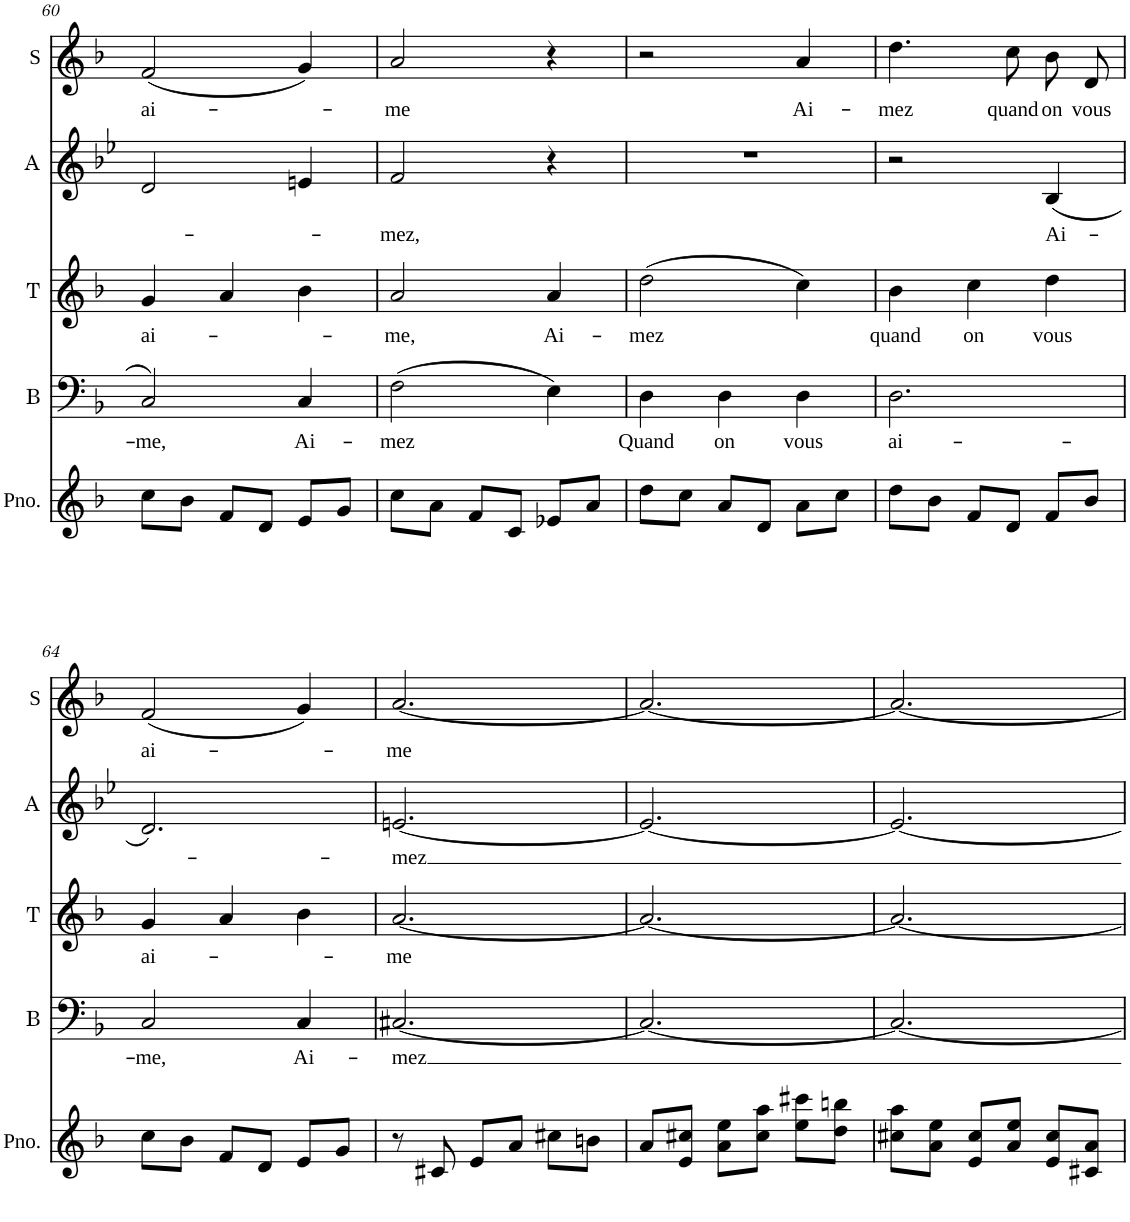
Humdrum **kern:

**kern	**kern	**text	**kern	**text	**kern	**text	**kern	**text
*part5	*part4	*part4	*part3	*part3	*part2	*part2	*part1	*part1
*staff5	*staff4	*staff4	*staff3	*staff3	*staff2	*staff2	*staff1	*staff1
*I"Piano	*I"B	*	*I"T	*	*I"A	*	*I"S	*
*I'Pno.	*I'B	*	*I'T	*	*I'A	*	*I'S	*
!!LO:PB:g=z
*clefG2	*clefF4	*	*clefG2	*	*clefG2	*	*clefG2	*
*k[b-]	*k[b-]	*	*k[b-]	*	*k[b-e-]	*	*k[b-]	*
*M3/4	*M3/4	*	*M3/4	*	*M3/4	*	*M3/4	*
=60	=60	=60	=60	=60	=60	=60	=60	=60
!	!	!LO:LY:b	!	!LO:LY:b	!	!	!	!LO:LY:b
8cc\L	2C/	-me,	4g/	ai-	2d/	.	(2f/	ai-
8b-\J	.	.	.	.	.	.	.	.
8f/L	.	.	4a/	.	.	.	.	.
8d/J	.	.	.	.	.	.	.	.
!	!	!LO:LY:b	!	!	!	!	!	!
8e/L	4C/	Ai-	4b-\	.	4en/	.	4g/)	.
8g/J	.	.	.	.	.	.	.	.
=61	=61	=61	=61	=61	=61	=61	=61	=61
!	!	!LO:LY:b	!	!LO:LY:b	!	!LO:LY:b	!	!LO:LY:b
8cc\L	(2F\	-mez	2a/	-me,	2f/	-mez,	2a/	-me
8a\J	.	.	.	.	.	.	.	.
8f/L	.	.	.	.	.	.	.	.
8c/J	.	.	.	.	.	.	.	.
!	!	!	!	!LO:LY:b	!	!	!	!
8e-X/L	4E\)	.	4a/	Ai-	4r	.	4r	.
8a/J	.	.	.	.	.	.	.	.
=62	=62	=62	=62	=62	=62	=62	=62	=62
!	!	!LO:LY:b	!	!LO:LY:b	!	!	!	!
8dd\L	4D\	Quand	(2dd\	-mez	2.r	.	2r	.
8cc\J	.	.	.	.	.	.	.	.
!	!	!LO:LY:b	!	!	!	!	!	!
8a/L	4D\	on	.	.	.	.	.	.
8d/J	.	.	.	.	.	.	.	.
!	!	!LO:LY:b	!	!	!	!	!	!LO:LY:b
8a\L	4D\	vous	4cc\)	.	.	.	4a/	Ai-
8cc\J	.	.	.	.	.	.	.	.
=63	=63	=63	=63	=63	=63	=63	=63	=63
!	!	!LO:LY:b	!	!LO:LY:b	!	!	!	!LO:LY:b
8dd\L	2.D\	ai-	4b-\	quand	2r	.	4.dd\	-mez
8b-\J	.	.	.	.	.	.	.	.
!	!	!	!	!LO:LY:b	!	!	!	!
8f/L	.	.	4cc\	on	.	.	.	.
!	!	!	!	!	!	!	!	!LO:LY:b
8d/J	.	.	.	.	.	.	8cc\	quand
!	!	!	!	!LO:LY:b	!	!LO:LY:b	!	!LO:LY:b
8f/L	.	.	4dd\	vous	(4B-/	Ai-	8b-/L	on
!	!	!	!	!	!	!	!	!LO:LY:b
8b-/J	.	.	.	.	.	.	8d/J	vous
!!LO:LB:g=z
=64	=64	=64	=64	=64	=64	=64	=64	=64
!	!	!LO:LY:b	!	!LO:LY:b	!	!	!	!LO:LY:b
8cc\L	2C/	-me,	4g/	ai-	2.d/)	.	(2f/	ai-
8b-\J	.	.	.	.	.	.	.	.
8f/L	.	.	4a/	.	.	.	.	.
8d/J	.	.	.	.	.	.	.	.
!	!	!LO:LY:b	!	!	!	!	!	!
8e/L	4C/	Ai-	4b-\	.	.	.	4g/)	.
8g/J	.	.	.	.	.	.	.	.
=65	=65	=65	=65	=65	=65	=65	=65	=65
!	!	!LO:LY:b	!	!LO:LY:b	!	!LO:LY:b	!	!LO:LY:b
8r	[2.C#X/	-mez	[2.a/	-me	[2.en/	-mez	[2.a/	-me
8c#X/	.	.	.	.	.	.	.	.
8e/L	.	.	.	.	.	.	.	.
8a/J	.	.	.	.	.	.	.	.
8cc#X\L	.	.	.	.	.	.	.	.
8bn\J	.	.	.	.	.	.	.	.
=66	=66	=66	=66	=66	=66	=66	=66	=66
8a/L	2.C#/_	.	2.a/_	.	2.e/_	.	2.a/_	.
8e/ 8cc#X/J	.	.	.	.	.	.	.	.
8a\ 8ee\L	.	.	.	.	.	.	.	.
8cc#\ 8aa\J	.	.	.	.	.	.	.	.
8ee\ 8ccc#X\L	.	.	.	.	.	.	.	.
8dd\ 8bbn\J	.	.	.	.	.	.	.	.
=67	=67	=67	=67	=67	=67	=67	=67	=67
8cc#X\ 8aa\L	2.C#/_	.	2.a/_	.	2.e/_	.	2.a/_	.
8a\ 8ee\J	.	.	.	.	.	.	.	.
8e/ 8cc#/L	.	.	.	.	.	.	.	.
8a/ 8ee/J	.	.	.	.	.	.	.	.
8e/ 8cc#/L	.	.	.	.	.	.	.	.
8c#X/ 8a/J	.	.	.	.	.	.	.	.
=	=	=	=	=	=	=	=	=
*-	*-	*-	*-	*-	*-	*-	*-	*-
